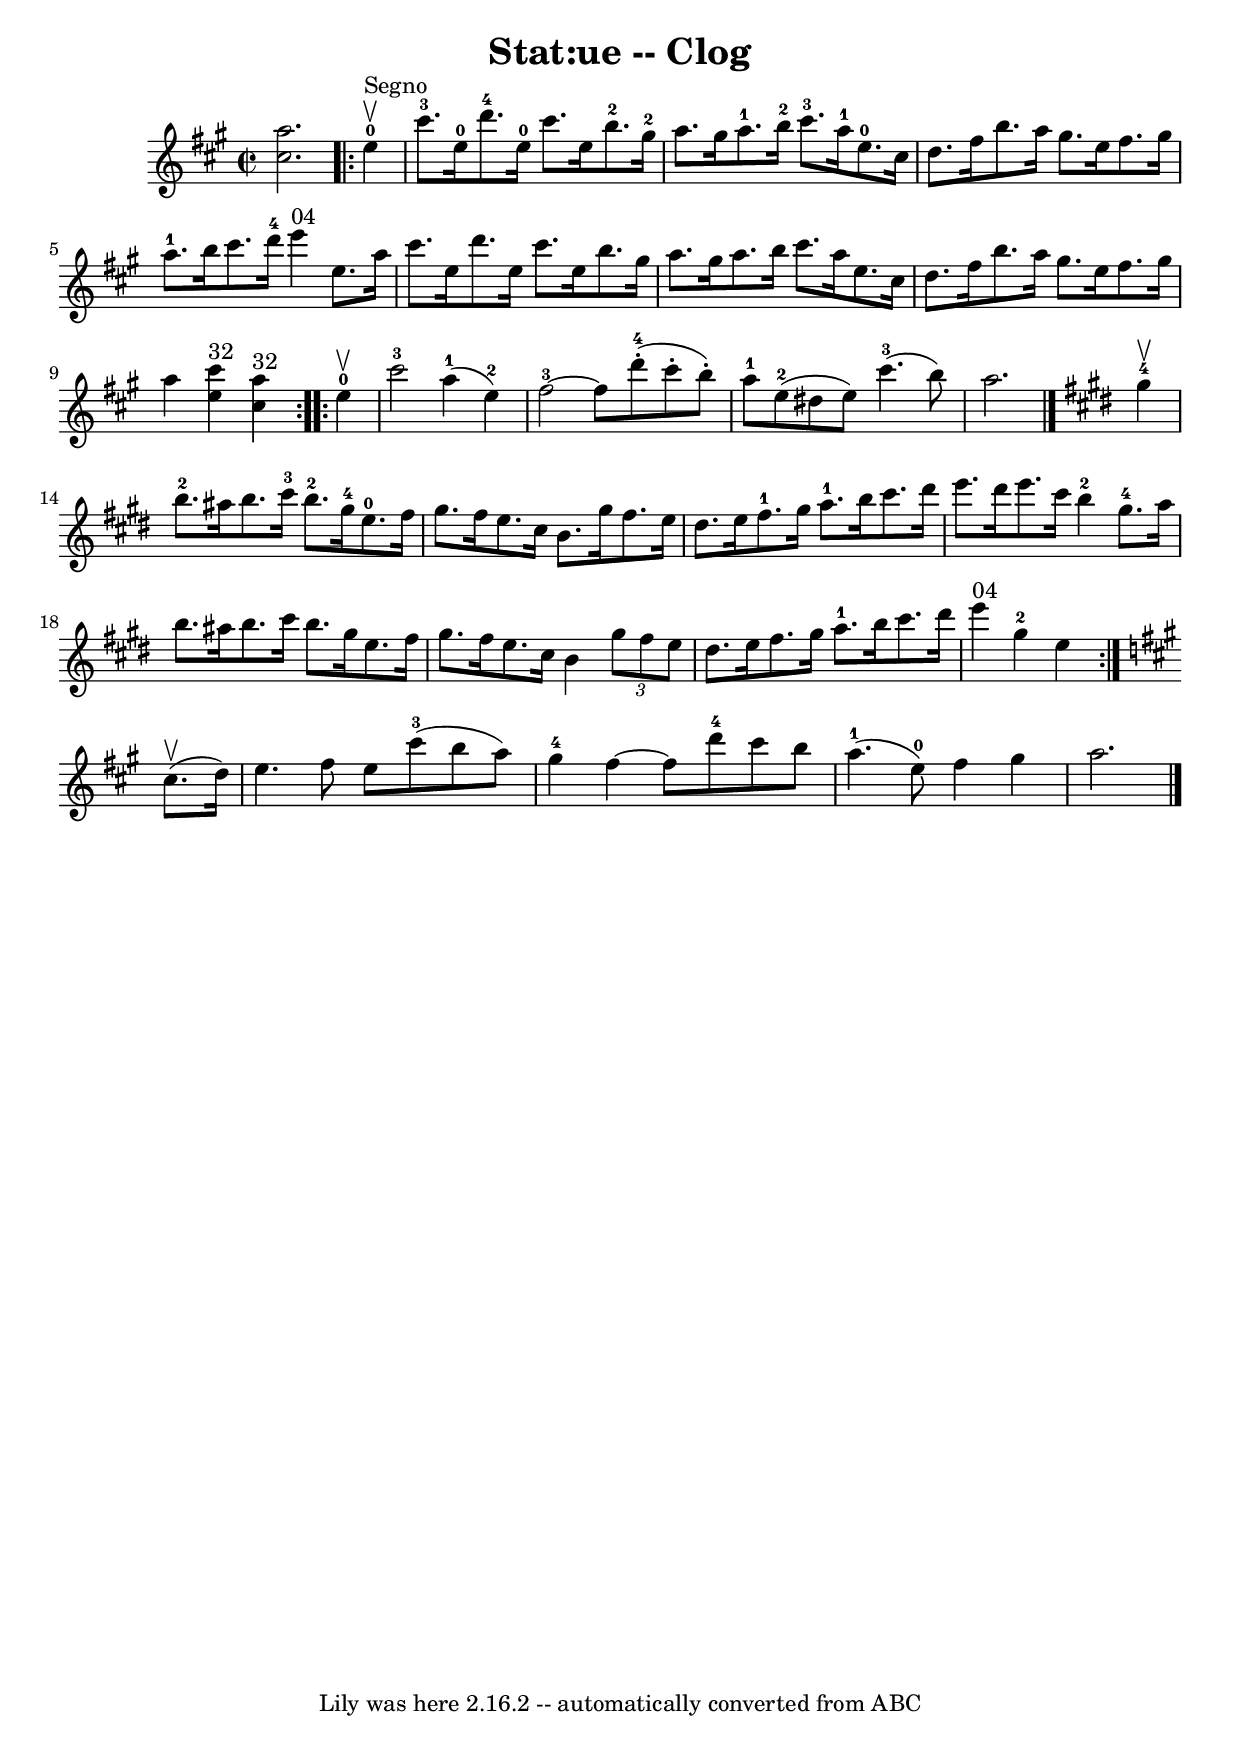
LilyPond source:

\version "2.7.40"
\include "Mammoth.ily"
\header {
	%% book = "Ryan's Mammoth Collection"
	crossRefNumber = "1"
	footnotes = "\\\\155 919"
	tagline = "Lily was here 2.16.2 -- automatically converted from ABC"
	title = "Stat:ue -- Clog"
}
voicedefault =  {


\override Staff.TimeSignature #'style = #'C
 \time 2/2 \key a \major << cis''2. a''2.   >>   |
     
\repeat volta 2 { e''4-0^"Segno"^\upbow |
 cis'''8.-3   
e''16-0 d'''8.-4 e''16-0 cis'''8. e''16 b''8.-2   
gis''16-2   |
 a''8. gis''16 a''8.-1 b''16-2     
cis'''8.-3 a''16-1 e''8.-0 cis''16    |
 d''8.    
fis''16 b''8. a''16 gis''8. e''16 fis''8. gis''16    |
 
 a''8.-1 b''16 cis'''8. d'''16-4 e'''4^"04" e''8.    
a''16    |
 cis'''8. e''16 d'''8. e''16 cis'''8. e''16 
 b''8. gis''16    |
 a''8. gis''16 a''8. b''16    
cis'''8. a''16 e''8. cis''16    |
 d''8. fis''16 b''8. 
 a''16 gis''8. e''16 fis''8. gis''16    |
 a''4    <<   
e''4^"32" cis'''4   >>   << cis''4^"32" a''4   >> }     
\repeat volta 2 { e''4-0^\upbow |
 cis'''2-3 a''4-1(
 e''4-2)   |
 fis''2-3  ~ fis''8 d'''8-4(-.   
cis'''8 -. b''8 -.)   |
 a''8-1 e''8-2(dis''8    
e''8) cis'''4.-3(b''8)   |
 a''2.    \bar "|."   
\key e \major gis''4-4^\upbow |
 b''8.-2 ais''16    
b''8. cis'''16-3 b''8.-2 gis''16-4 e''8.-0 fis''16    
|
 gis''8. fis''16 e''8. cis''16 b'8. gis''16 fis''8. 
 e''16    |
 dis''8. e''16 fis''8.-1 gis''16 a''8. 
-1 b''16 cis'''8. dis'''16    |
 e'''8. dis'''16 e'''8. 
 cis'''16 b''4-2 gis''8.-4 a''16    |
 b''8.    
ais''16 b''8. cis'''16 b''8. gis''16 e''8. fis''16    
|
 gis''8. fis''16 e''8. cis''16 b'4    \times 2/3 {   
gis''8 fis''8 e''8  }   |
 dis''8. e''16 fis''8.    
gis''16 a''8.-1 b''16 cis'''8. dis'''16    |
 e'''4 
^"04" gis''4-2 e''4    }   \key a \major cis''8.^\upbow(d''16  
-) |
 e''4. fis''8 e''8 cis'''8-3(b''8 a''8)   
|
 gis''4-4 fis''4   ~ fis''8 d'''8-4 cis'''8 b''8 
   |
 a''4.-1(e''8-0) fis''4 gis''4    |
   
a''2.      \bar "|."   
}

\score{
    <<

	\context Staff="default"
	{
	    \voicedefault 
	}

    >>
	\layout {
	}
	\midi {}
}
